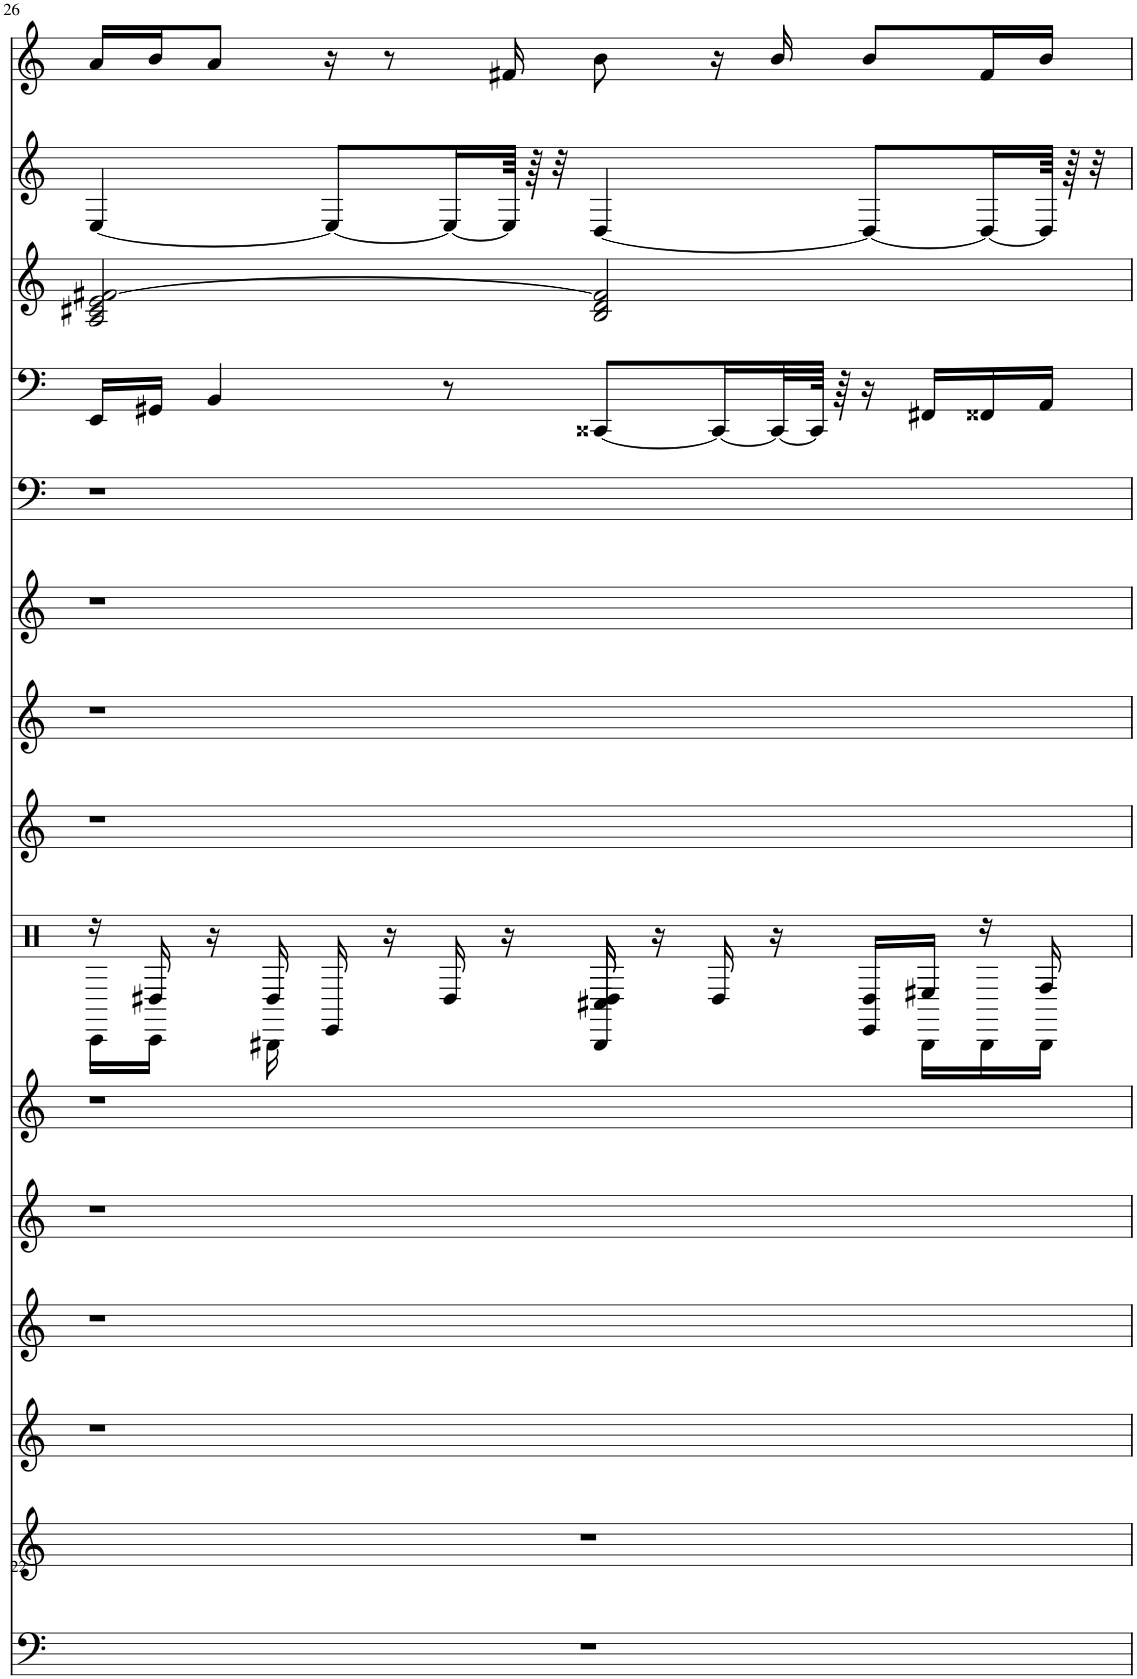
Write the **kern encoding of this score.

**kern	**kern	**kern	**kern	**kern	**kern	**kern	**kern	**kern	**kern	**kern	**kern	**kern	**kern	**kern
*part15	*part14	*part13	*part12	*part11	*part10	*part9	*part8	*part7	*part6	*part5	*part4	*part3	*part2	*part1
*staff15	*staff14	*staff13	*staff12	*staff11	*staff10	*staff9	*staff8	*staff7	*staff6	*staff5	*staff4	*staff3	*staff2	*staff1
*I"Solo LH	*I"Solo RH	*I"Saw Wave	*I"Solo Vox	*I"Piano	*I"Piano	*I"Drums	*I"Saw Wave	*I"Flute	*I"Clean Guitar	*I"Piano	*I"Fretless Bass	*I"Organ 1	*I"Distortion Guit	*I"Vocal
*	*	*	*	*I'Pno	*I'Pno	*	*	*I'Fl	*	*I'Pno	*	*	*	*I'V
!!LO:PB:g=z
*clefF4	*clefG2	*clefG2	*clefG2	*clefG2	*clefG2	*clefX	*clefG2	*clefG2	*clefG2	*clefF4	*clefF4	*clefG2	*clefG2	*clefG2
*k[]	*k[]	*k[]	*k[]	*k[]	*k[]	*k[]	*k[]	*k[]	*k[]	*k[]	*k[]	*k[]	*k[]	*k[]
*M4/4	*M4/4	*M4/4	*M4/4	*M4/4	*M4/4	*M4/4	*M4/4	*M4/4	*M4/4	*M4/4	*M4/4	*M4/4	*M4/4	*M4/4
=26	=26	=26	=26	=26	=26	=26	=26	=26	=26	=26	=26	=26	=26	=26
*	*	*	*	*	*	*^	*	*	*	*	*	*	*	*
1r	1r	1r	1r	1r	1r	16r	16CC\LL	1r	1r	1r	1r	16EE/LL	2A/ 2c#X/ 2e/ [2f#X/	[4E/	16a/LL
.	.	.	.	.	.	16D#X/	16CC\JJ	.	.	.	.	16GG#X/JJ	.	.	16b/J
.	.	.	.	.	.	16r	16ryy	.	.	.	.	4BB/	.	.	8a/J
.	.	.	.	.	.	16D/	16BBB#X\	.	.	.	.	.	.	.	.
.	.	.	.	.	.	16EE/	4ryy	.	.	.	.	.	.	8E/L_	16r
.	.	.	.	.	.	16r	.	.	.	.	.	.	.	.	8r
.	.	.	.	.	.	16D/	.	.	.	.	.	8r	.	16E/L_	.
.	.	.	.	.	.	16r	.	.	.	.	.	.	.	64E/JJkk]	16f#X/
.	.	.	.	.	.	.	.	.	.	.	.	.	.	64r	.
.	.	.	.	.	.	.	.	.	.	.	.	.	.	32r	.
.	.	.	.	.	.	16C#X/ 16D/	16BBB/	.	.	.	.	[8CC##X/L	2B/ 2d/ 2f#/]	[4D/	8b\
.	.	.	.	.	.	16r	4ryy	.	.	.	.	.	.	.	.
.	.	.	.	.	.	16D/	.	.	.	.	.	16CC##/L_	.	.	16r
.	.	.	.	.	.	16r	.	.	.	.	.	32CC##/L_	.	.	16b/
.	.	.	.	.	.	.	.	.	.	.	.	64CC##/JJJk]	.	.	.
.	.	.	.	.	.	.	.	.	.	.	.	64r	.	.	.
.	.	.	.	.	.	16EE/ 16D/LL	.	.	.	.	.	16r	.	8D/L_	8b/L
.	.	.	.	.	.	16E#X/JJ	16BBB\LL	.	.	.	.	16FF#X/LL	.	.	.
.	.	.	.	.	.	16r	16BBB\	.	.	.	.	16FF##X/	.	16D/L_	16f#/L
.	.	.	.	.	.	16F/	16BBB\JJ	.	.	.	.	16AA/JJ	.	64D/JJkk]	16b/JJ
.	.	.	.	.	.	.	.	.	.	.	.	.	.	64r	.
.	.	.	.	.	.	.	.	.	.	.	.	.	.	32r	.
*	*	*	*	*	*	*v	*v	*	*	*	*	*	*	*	*
=	=	=	=	=	=	=	=	=	=	=	=	=	=	=
*-	*-	*-	*-	*-	*-	*-	*-	*-	*-	*-	*-	*-	*-	*-
